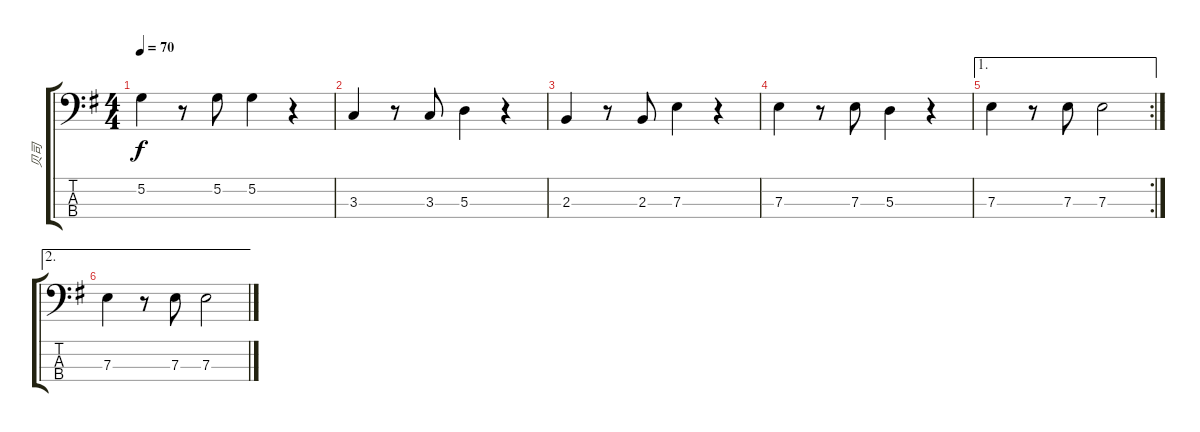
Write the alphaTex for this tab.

\track ("贝司" "贝司") {instrument electricbassfinger}
\staff {score tabs}
\tuning (G2 D2 A1 E1) {hide}
\ts (4 4)
\tempo 70
\clef f4
\ks g
5.2.4{dy f} r.8 5.2.8 5.2.4 r.4 |
3.3.4 r.8 3.3.8 5.3.4 r.4 |
2.3.4 r.8 2.3.8 7.3.4 r.4 |
7.3.4 r.8 7.3.8 5.3.4{txt ""} r.4 |
\ae 1
\rc 2
7.3.4 r.8 7.3.8 7.3.2 |
\ae 2
7.3.4 r.8 7.3.8 7.3.2
